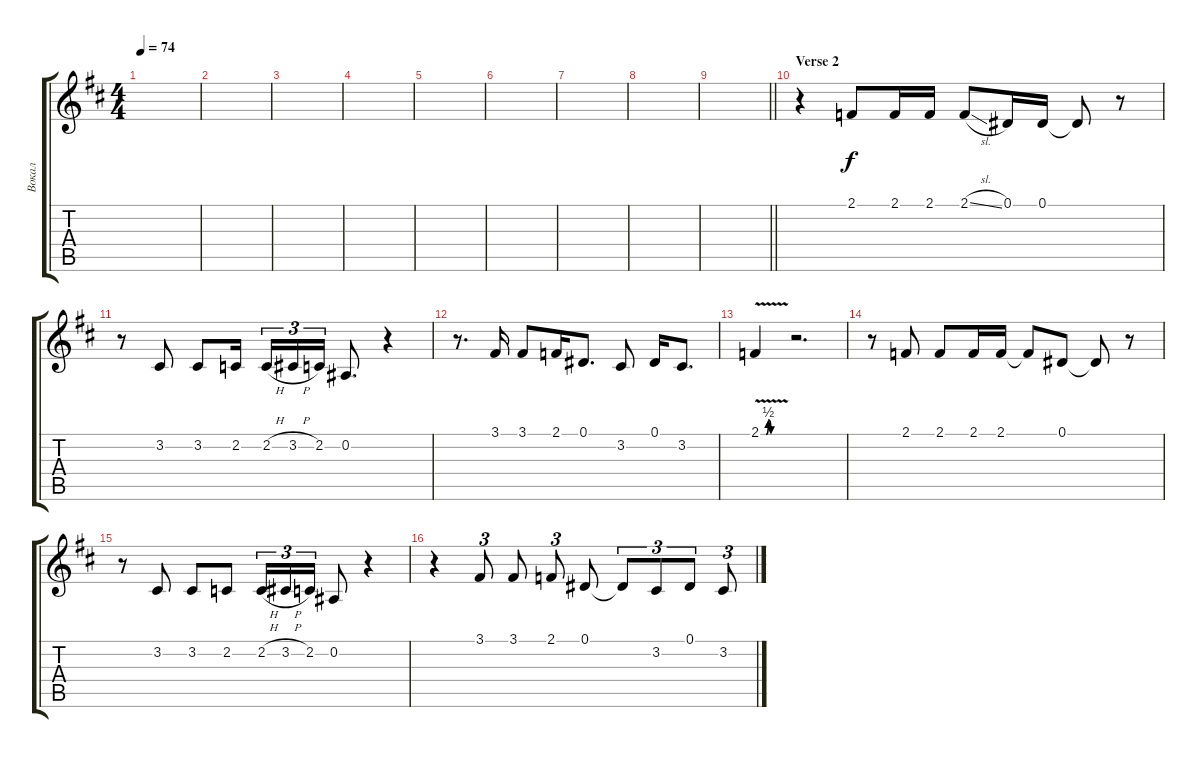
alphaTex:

\track ("Вокал" "Вокал") {instrument trumpet}
\staff {score tabs}
\tuning (Eb4 Bb3 Gb3 Db3 Ab2 Eb2) {hide}
\ts (4 4)
\tempo 74
\clef g2
\ks bminor
|
|
|
|
|
|
|
|
\barLineRight lightlight
|
\section ("" "Verse 2")
r.4 2.1.8 2.1.16 2.1.16 2.1{sl}.8 0.1.16 0.1.16 0.1{t}.8 r.8 |
r.8 3.2.8 3.2.8 2.2.16{beam splitsecondary} 2.2{h}.16{tu (3 2)} 3.2{h}.16{tu (3 2)} 2.2.16{tu (3 2)} 0.2.8{d} r.4 |
r.8{d} 3.1.16 3.1.8 2.1.16 0.1.8{d} 3.2.8 0.1.16 3.2.8{d} |
2.1{be (custom 0 0 12 0 17 2 23 0 60 0) v}.4 r.2{d} |
r.8 2.1.8 2.1.8 2.1.16 2.1.16 2.1{t}.8 0.1.8 0.1{t}.8 r.8 |
r.8 3.2.8 3.2.8 2.2.8 2.2{h}.16{tu (3 2)} 3.2{h}.16{tu (3 2)} 2.2.16{tu (3 2)} 0.2.8 r.4 |
r.4 3.1.8{tu (3 2)} 3.1.8 2.1.8{tu (3 2)} 0.1.8 0.1{t}.8{tu (3 2)} 3.2.8{tu (3 2)} 0.1.8{tu (3 2)} 3.2.8{tu (3 2)}
